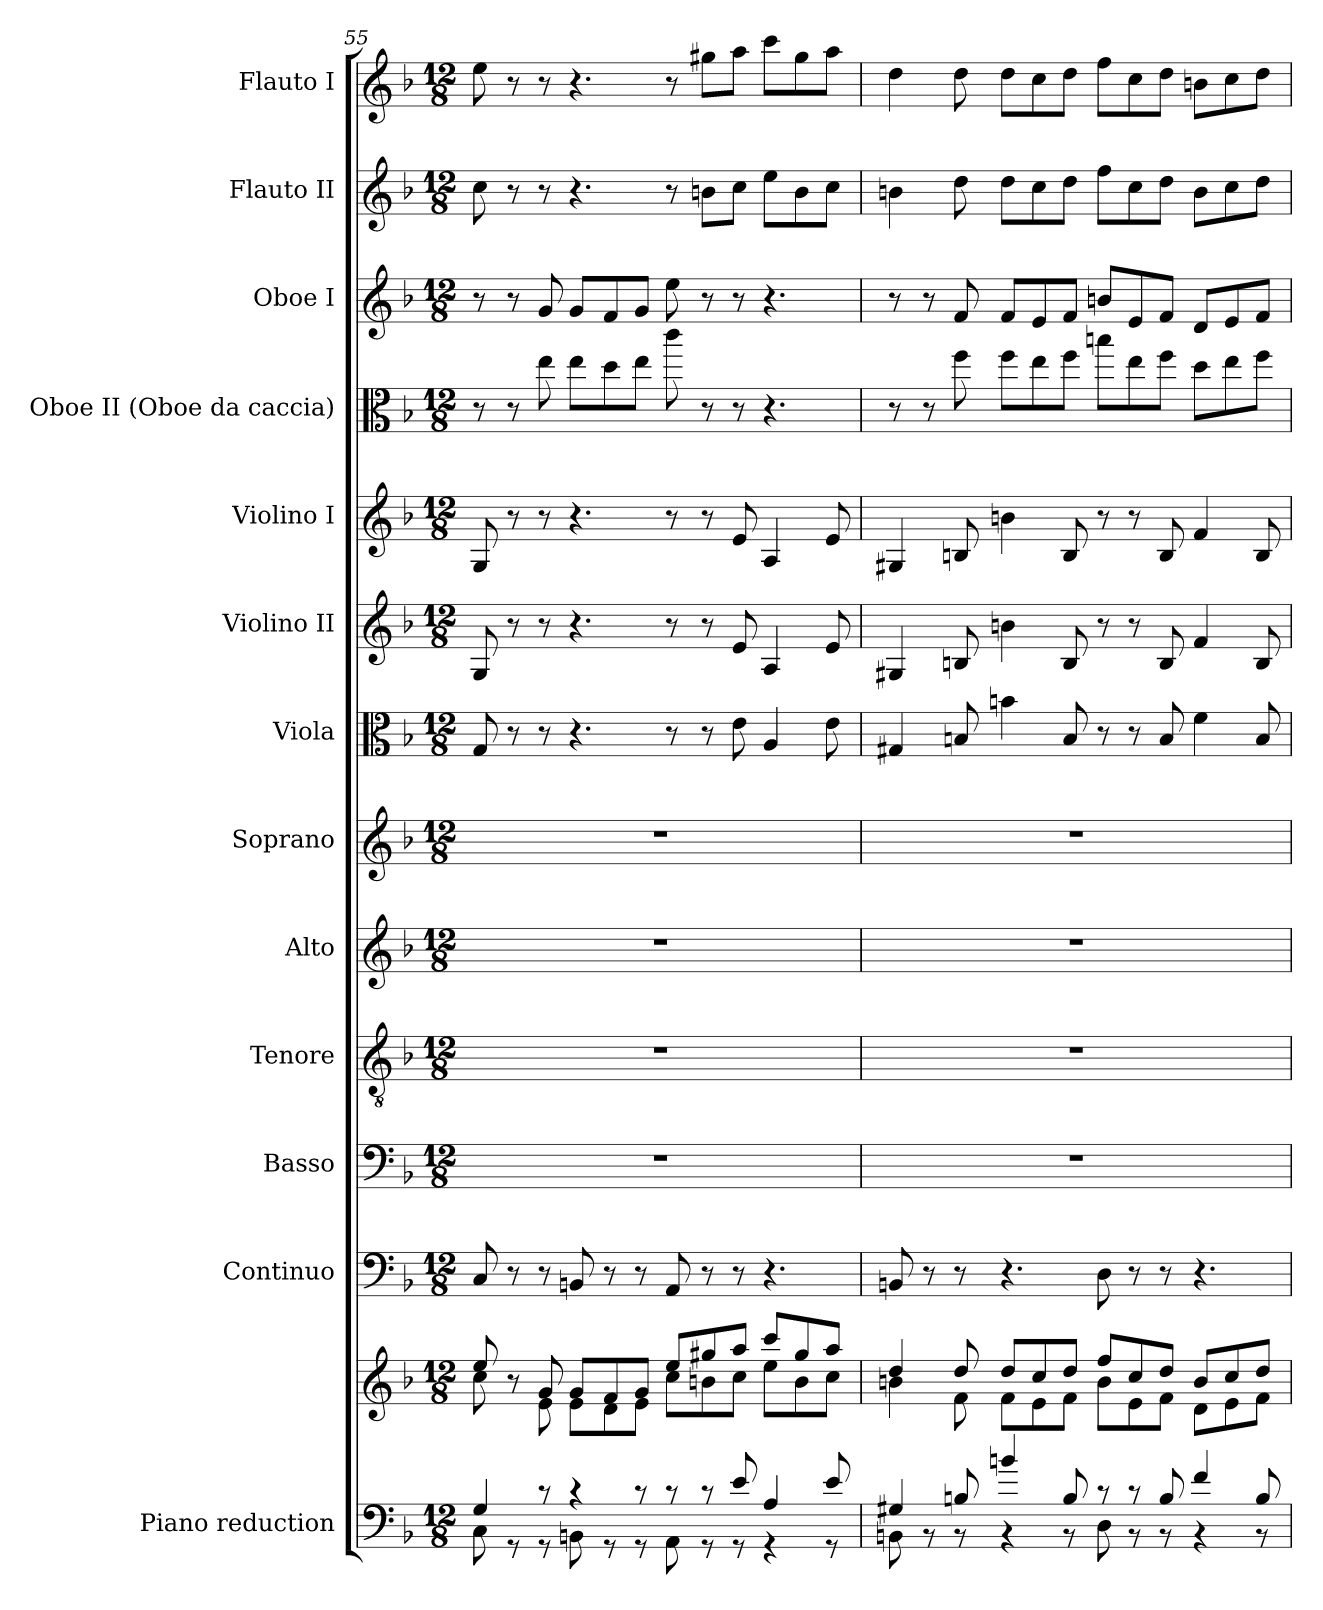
**kern	**kern	**kern	**kern	**kern	**kern	**kern	**kern	**kern	**kern	**kern	**kern	**kern	**kern
*part13	*part13	*part12	*part11	*part10	*part9	*part8	*part7	*part6	*part5	*part4	*part3	*part2	*part1
*staff14	*staff13	*staff12	*staff11	*staff10	*staff9	*staff8	*staff7	*staff6	*staff5	*staff4	*staff3	*staff2	*staff1
*I"Piano reduction	*	*I"Continuo	*I"Basso	*I"Tenore	*I"Alto	*I"Soprano	*I"Viola	*I"Violino II	*I"Violino I	*I"Oboe II (Oboe da caccia)	*I"Oboe I	*I"Flauto II	*I"Flauto I
*I'Pno	*	*	*	*	*	*	*I'Vla	*I'Vln	*I'Vln	*	*I'Ob	*I'Fl	*I'Fl
!!LO:PB:g=z
*clefF4	*clefG2	*clefF4	*clefF4	*clefGv2	*clefG2	*clefG2	*clefC3	*clefG2	*clefG2	*clefC3	*clefG2	*clefG2	*clefG2
*	*	*	*	*	*	*	*	*	*	*ITrd12c21	*	*	*
*k[b-]	*k[b-]	*k[b-]	*k[b-]	*k[b-]	*k[b-]	*k[b-]	*k[b-]	*k[b-]	*k[b-]	*k[b-]	*k[b-]	*k[b-]	*k[b-]
*M12/8	*M12/8	*M12/8	*M12/8	*M12/8	*M12/8	*M12/8	*M12/8	*M12/8	*M12/8	*M12/8	*M12/8	*M12/8	*M12/8
=55	=55	=55	=55	=55	=55	=55	=55	=55	=55	=55	=55	=55	=55
*^	*^	*	*	*	*	*	*	*	*	*	*	*	*
4G/	8C\	8ee/	8cc\	8C/	1.r	1.r	1.r	1.r	8G/	8G/	8G/	8r	8r	8cc\	8ee\
.	8r	8r	8ryy	8r	.	.	.	.	8r	8r	8r	8r	8r	8r	8r
8r	8r	8g/	8e\	8r	.	.	.	.	8r	8r	8r	8e\	8g/	8r	8r
4r	8BBn\	8g/L	8e\L	8BBn/	.	.	.	.	4.r	4.r	4.r	8e\L	8g/L	4.r	4.r
.	8r	8f/	8d\	8r	.	.	.	.	.	.	.	8d\	8f/	.	.
8r	8r	8g/J	8e\J	8r	.	.	.	.	.	.	.	8e\J	8g/J	.	.
8r	8AA\	8ee/L	8cc\L	8AA/	.	.	.	.	8r	8r	8r	8cc\	8ee\	8r	8r
8r	8r	8gg#X/	8bn\	8r	.	.	.	.	8r	8r	8r	8r	8r	8bn\L	8gg#X\L
8e/	8r	8aa/J	8cc\J	8r	.	.	.	.	8e\	8e/	8e/	8r	8r	8cc\J	8aa\J
4A/	4r	8ccc/L	8ee\L	4.r	.	.	.	.	4A/	4A/	4A/	4.r	4.r	8ee\L	8ccc\L
.	.	8gg#/	8b\	.	.	.	.	.	.	.	.	.	.	8b\	8gg#\
8e/	8r	8aa/J	8cc\J	.	.	.	.	.	8e\	8e/	8e/	.	.	8cc\J	8aa\J
=56	=56	=56	=56	=56	=56	=56	=56	=56	=56	=56	=56	=56	=56	=56	=56
4G#X/	8BBn\	4dd/	4bn\	8BBn/	1.r	1.r	1.r	1.r	4G#X/	4G#X/	4G#X/	8r	8r	4bn\	4dd\
.	8r	.	.	8r	.	.	.	.	.	.	.	8r	8r	.	.
8Bn/	8r	8dd/	8f\	8r	.	.	.	.	8Bn/	8Bn/	8Bn/	8f\	8f/	8dd\	8dd\
4bn/	4r	8dd/L	8f\L	4.r	.	.	.	.	4bn\	4bn\	4bn\	8f\L	8f/L	8dd\L	8dd\L
.	.	8cc/	8e\	.	.	.	.	.	.	.	.	8e\	8e/	8cc\	8cc\
8B/	8r	8dd/J	8f\J	.	.	.	.	.	8B/	8B/	8B/	8f\J	8f/J	8dd\J	8dd\J
8r	8D\	8ff/L	8b\L	8D\	.	.	.	.	8r	8r	8r	8bn\L	8bn/L	8ff\L	8ff\L
8r	8r	8cc/	8e\	8r	.	.	.	.	8r	8r	8r	8e\	8e/	8cc\	8cc\
8B/	8r	8dd/J	8f\J	8r	.	.	.	.	8B/	8B/	8B/	8f\J	8f/J	8dd\J	8dd\J
4f/	4r	8b/L	8d\L	4.r	.	.	.	.	4f\	4f/	4f/	8d\L	8d/L	8b\L	8bn\L
.	.	8cc/	8e\	.	.	.	.	.	.	.	.	8e\	8e/	8cc\	8cc\
8B/	8r	8dd/J	8f\J	.	.	.	.	.	8B/	8B/	8B/	8f\J	8f/J	8dd\J	8dd\J
*v	*v	*	*	*	*	*	*	*	*	*	*	*	*	*	*
*	*v	*v	*	*	*	*	*	*	*	*	*	*	*	*
=	=	=	=	=	=	=	=	=	=	=	=	=	=
*-	*-	*-	*-	*-	*-	*-	*-	*-	*-	*-	*-	*-	*-
